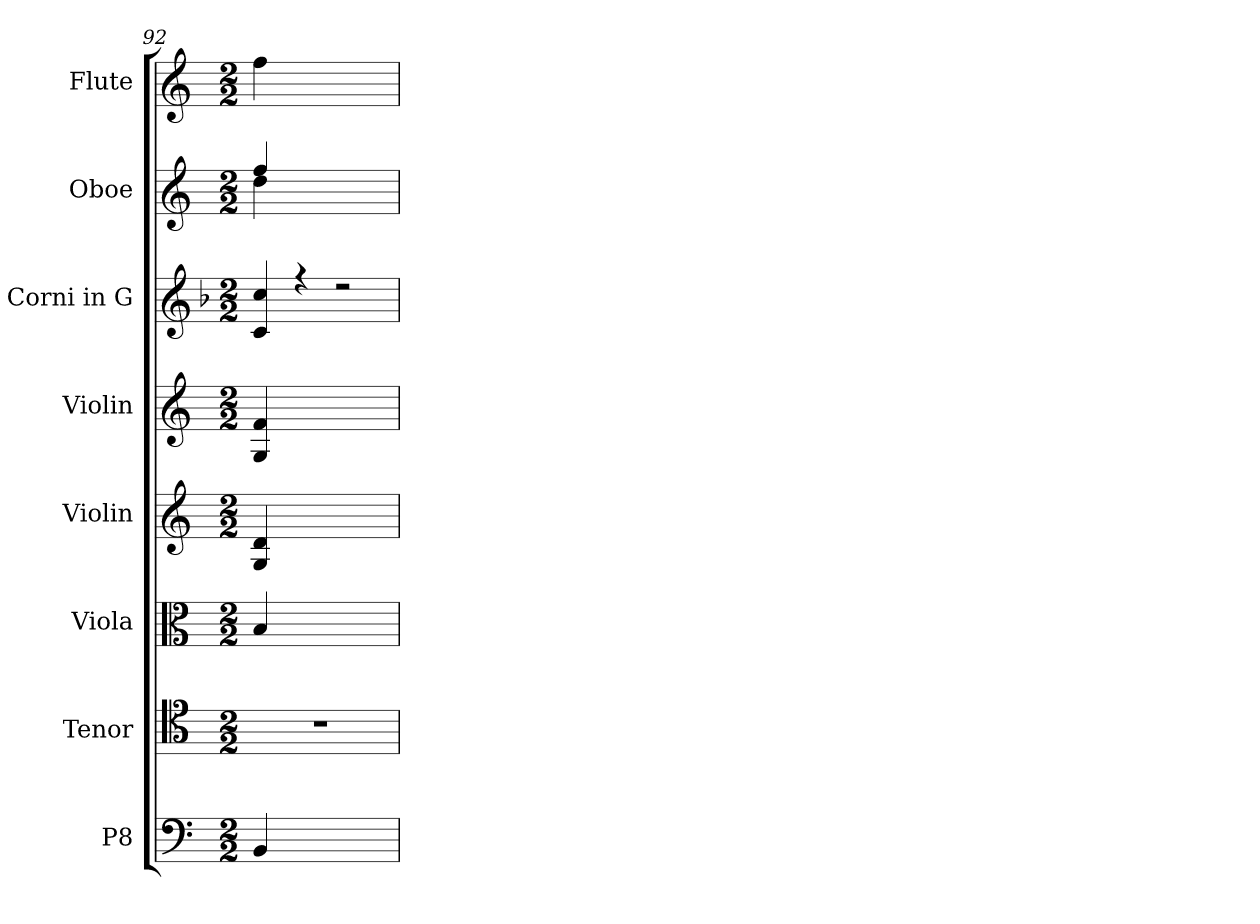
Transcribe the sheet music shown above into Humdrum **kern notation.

**kern	**kern	**kern	**kern	**kern	**kern	**kern	**kern
*part8	*part7	*part6	*part5	*part4	*part3	*part2	*part1
*staff8	*staff7	*staff6	*staff5	*staff4	*staff3	*staff2	*staff1
*I"P8	*I"Tenor	*I"Viola	*I"Violin	*I"Violin	*I"Corni in G	*I"Oboe	*I"Flute
*	*I'Ten.	*I'Vla.	*I'Vln.	*I'Vln.	*I'Cr.G	*I'Ob.	*I'Fl.
*clefF4	*clefC4	*clefC3	*clefG2	*clefG2	*clefG2	*clefG2	*clefG2
*	*	*	*	*	*ITrd3c5	*	*
*k[]	*k[]	*k[]	*k[]	*k[]	*k[]	*k[]	*k[]
*C:	*C:	*C:	*C:	*C:	*C:	*C:	*C:
*M2/2	*M2/2	*M2/2	*M2/2	*M2/2	*M2/2	*M2/2	*M2/2
=92	=92	=92	=92	=92	=92	=92	=92
*	*	*^	*	*	*^	*^	*
4BB/	1r	4B/	1ryy	4G/ 4d/	4G/ 4f/	4G/ 4g/	1ryy	4ff/	4dd\	4ff\
2.ryy	.	2.ryy	.	2.ryy	2.ryy	4r	.	2.ryy	2.ryy	2.ryy
.	.	.	.	.	.	2r	.	.	.	.
*	*	*	*	*	*	*v	*v	*	*	*
*	*	*v	*v	*	*	*	*v	*v	*
=	=	=	=	=	=	=	=
*-	*-	*-	*-	*-	*-	*-	*-
